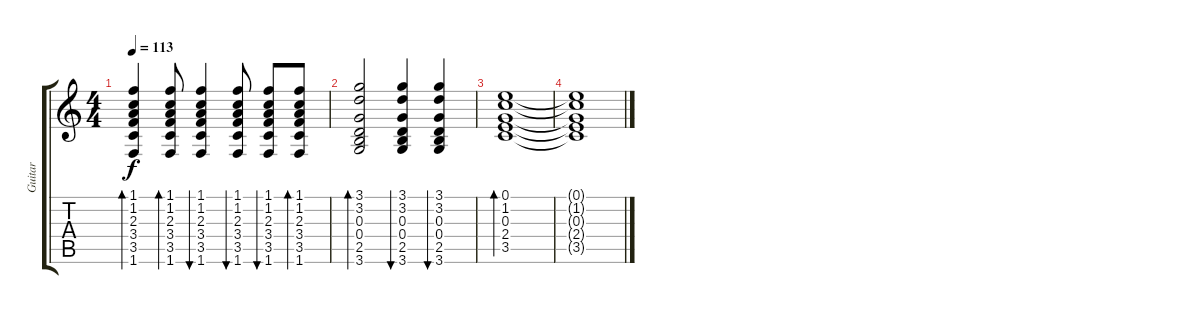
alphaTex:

\track ("Guitar" "Guitar") {instrument acousticguitarnylon}
\staff {score tabs}
\tuning (E4 B3 G3 D3 A2 E2) {hide}
\ts (4 4)
\tempo 113
\clef g2
\ks c
(1.1 1.2 2.3 3.4 3.5 1.6).4{bd 60 dy f} (1.1 1.2 2.3 3.4 3.5 1.6).8{bd 60} (1.1 1.2 2.3 3.4 3.5 1.6).4{bu 60} (1.1 1.2 2.3 3.4 3.5 1.6).8{bu 60} (1.1 1.2 2.3 3.4 3.5 1.6).8{bu 60} (1.1 1.2 2.3 3.4 3.5 1.6).8{bd 60} |
(3.1 3.2 0.3 0.4 2.5 3.6).2{bd 60} (3.1 3.2 0.3 0.4 2.5 3.6).4{bu 60} (3.1 3.2 0.3 0.4 2.5 3.6).4{bu 60} |
(0.1 1.2 0.3 2.4 3.5).1{bd 60} |
(0.1{t} 1.2{t} 0.3{t} 2.4{t} 3.5{t}).1
